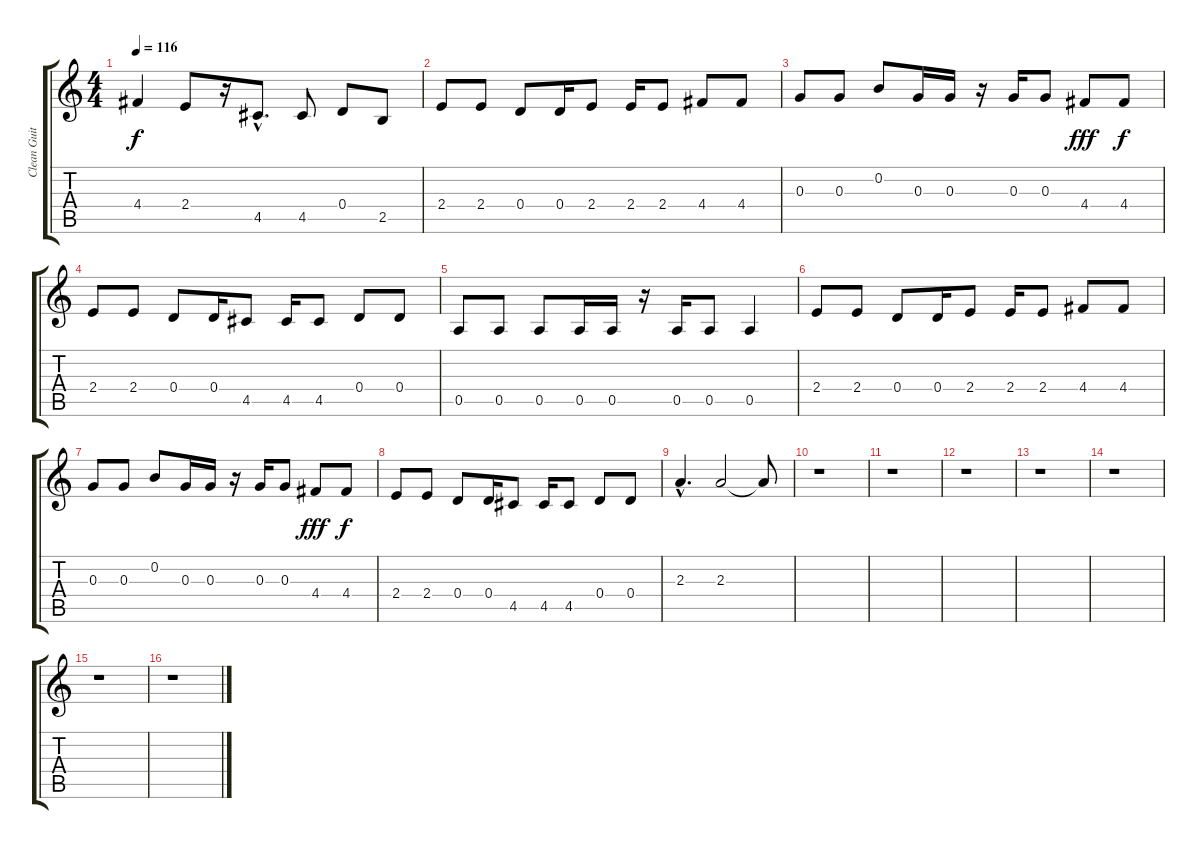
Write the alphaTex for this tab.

\track ("Clean Guitar" "Clean Guit") {instrument electricguitarclean}
\staff {score tabs}
\tuning (E4 B3 G3 D3 A2 E2) {hide}
\ts (4 4)
\tempo 116
\clef g2
\ks c
4.4.4{dy f} 2.4.8 r.16 4.5{hac}.8{d} 4.5.8 0.4.8 2.5.8 |
2.4.8 2.4.8 0.4.8 0.4.16 2.4.8 2.4.16 2.4.8 4.4.8 4.4.8 |
0.3.8 0.3.8 0.2.8 0.3.16 0.3.16 r.16 0.3.16 0.3.8 4.4.8{dy fff} 4.4.8{dy f} |
2.4.8 2.4.8 0.4.8 0.4.16 4.5.8 4.5.16 4.5.8 0.4.8 0.4.8 |
0.5.8 0.5.8 0.5.8 0.5.16 0.5.16 r.16 0.5.16 0.5.8 0.5.4 |
2.4.8 2.4.8 0.4.8 0.4.16 2.4.8 2.4.16 2.4.8 4.4.8 4.4.8 |
0.3.8 0.3.8 0.2.8 0.3.16 0.3.16 r.16 0.3.16 0.3.8 4.4.8{dy fff} 4.4.8{dy f} |
2.4.8 2.4.8 0.4.8 0.4.16 4.5.8 4.5.16 4.5.8 0.4.8 0.4.8 |
2.3{hac}.4{d} 2.3.2 2.3{t}.8 |
r.1 |
r.1 |
r.1 |
r.1 |
r.1 |
r.1 |
r.1
